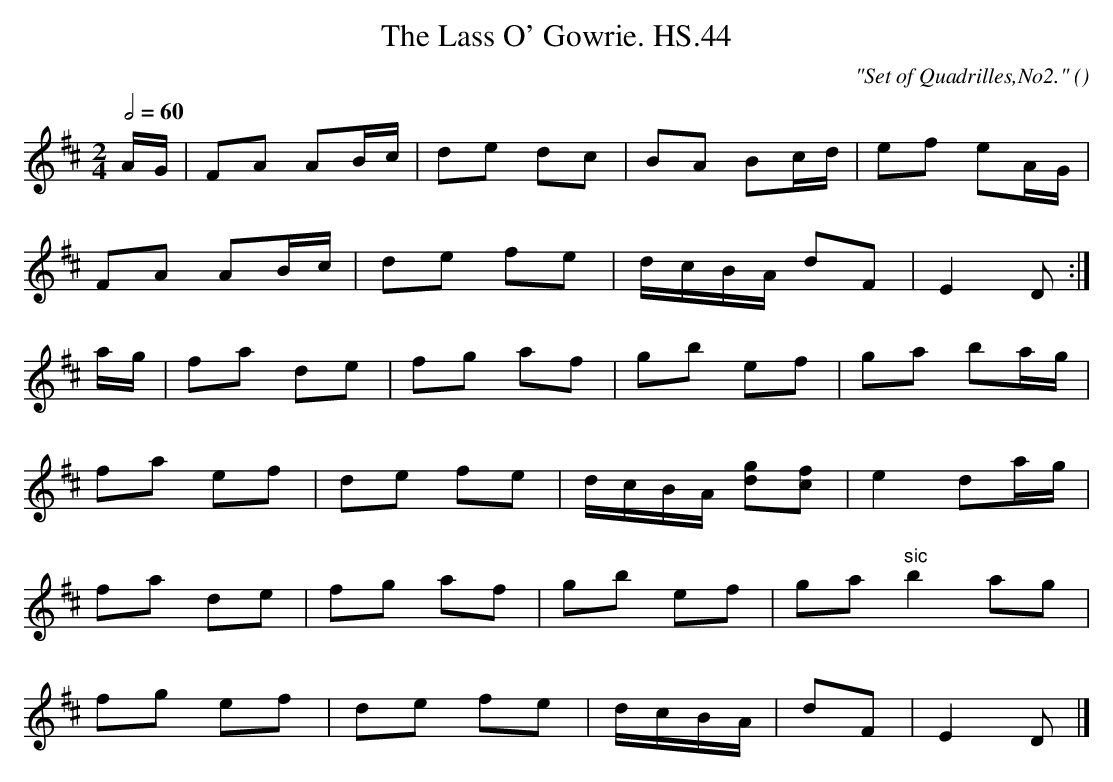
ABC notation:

X:1
T:Lass O' Gowrie. HS.44, The
M:2/4
L:1/8
Q:1/2=60
C:"Set of Quadrilles,No2."
O:
K:D
A/G/|FA AB/c/|de dc|BA Bc/d/|ef eA/G/|
FA AB/c/|de fe|d/c/B/A/ dF|E2D:|
a/g/|fa de|fg af|gb ef|ga ba/g/|
fa ef|de fe|d/c/B/A/ [dg][cf]|e2da/g/|
fa de|fg af|gb ef|ga "sic"b2ag|
fg ef|de fe|d/c/B/A/|dF|E2D|]
